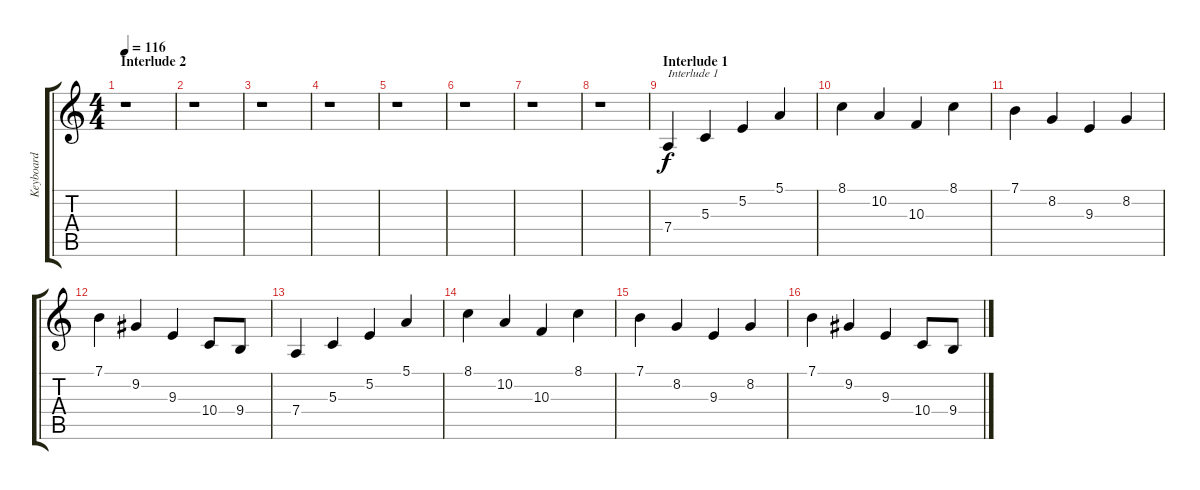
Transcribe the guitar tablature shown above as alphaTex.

\track ("Keyboard" "Keyboard") {instrument reedorgan}
\staff {score tabs}
\tuning (E4 B3 G3 D3 A2 E2) {hide}
\ts (4 4)
\section ("" "Interlude 2")
\tempo 116
\clef g2
\ks c
r.1{dy f} |
r.1 |
r.1 |
r.1 |
r.1 |
r.1 |
r.1 |
r.1 |
\section ("" "Interlude 1")
7.4.4{txt "Interlude 1" volume 8} 5.3.4 5.2.4 5.1.4 |
8.1.4 10.2.4 10.3.4 8.1.4 |
7.1.4 8.2.4 9.3.4 8.2.4 |
7.1.4 9.2.4 9.3.4 10.4.8 9.4.8 |
7.4.4 5.3.4 5.2.4 5.1.4 |
8.1.4 10.2.4 10.3.4 8.1.4 |
7.1.4 8.2.4 9.3.4 8.2.4 |
7.1.4 9.2.4 9.3.4 10.4.8 9.4.8
